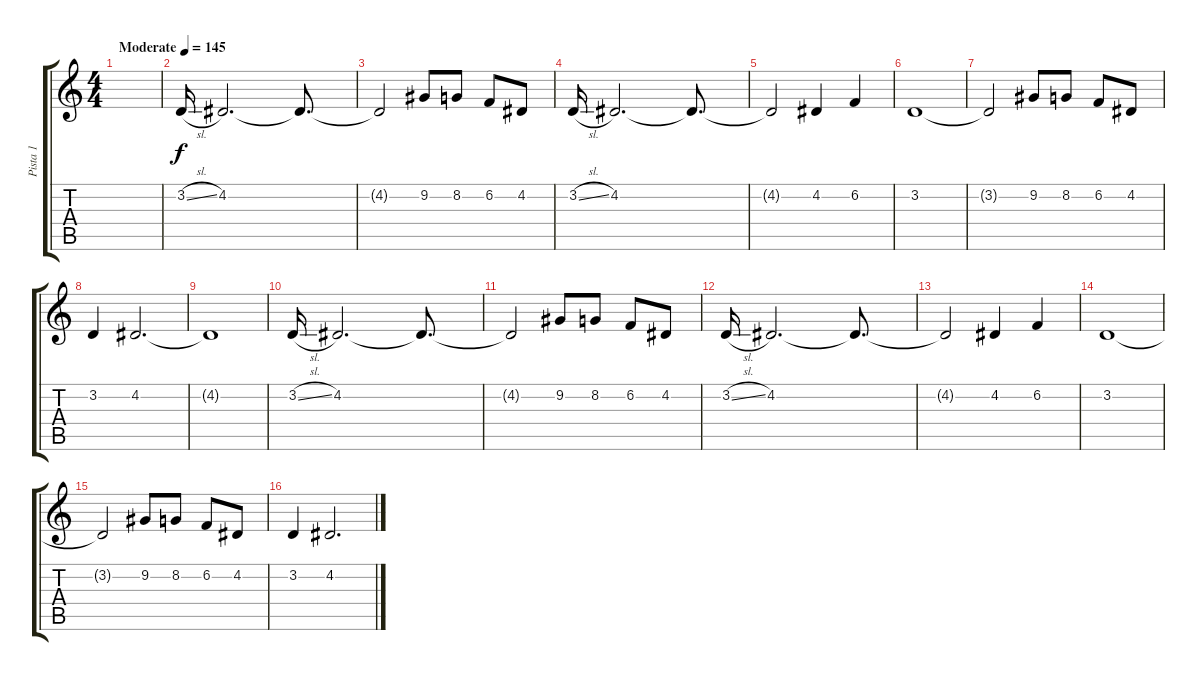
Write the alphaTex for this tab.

\track ("Pista 1" "Pista 1") {solo instrument stringensemble1}
\staff {score tabs}
\tuning (E4 B3 G3 D3 A2 E2) {hide}
\ts (4 4)
\tempo (145 "Moderate")
\clef g2
\ks c
|
3.2{sl}.16 4.2.2{d} 4.2{t}.8{d} |
4.2{t}.2 9.2.8 8.2.8 6.2.8 4.2.8 |
3.2{sl}.16 4.2.2{d} 4.2{t}.8{d} |
4.2{t}.2 4.2.4 6.2.4 |
3.2.1 |
3.2{t}.2 9.2.8 8.2.8 6.2.8 4.2.8 |
3.2.4 4.2.2{d} |
4.2{t}.1 |
3.2{sl}.16 4.2.2{d} 4.2{t}.8{d} |
4.2{t}.2 9.2.8 8.2.8 6.2.8 4.2.8 |
3.2{sl}.16 4.2.2{d} 4.2{t}.8{d} |
4.2{t}.2 4.2.4 6.2.4 |
3.2.1 |
3.2{t}.2 9.2.8 8.2.8 6.2.8 4.2.8 |
3.2.4 4.2.2{d}
